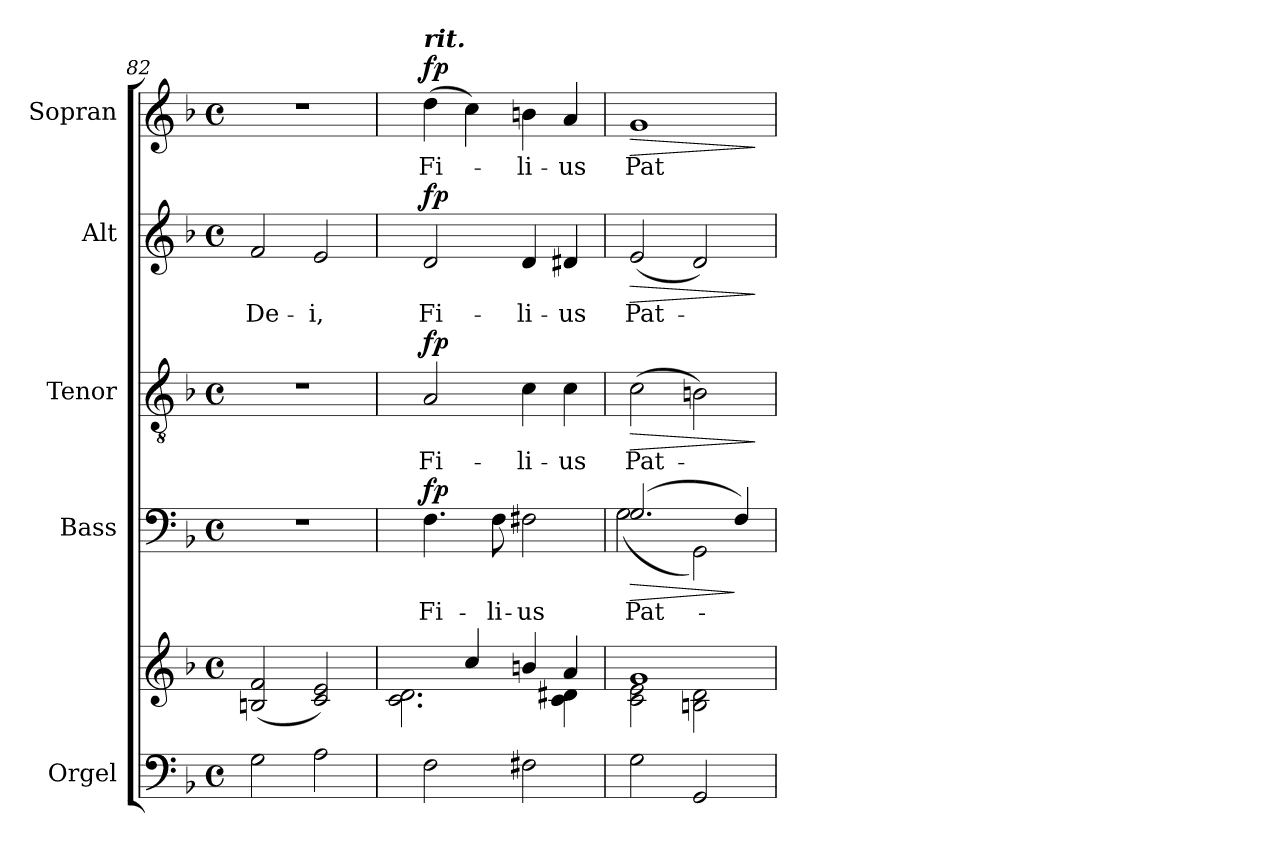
**kern	**kern	**kern	**text	**dynam	**kern	**text	**dynam	**kern	**text	**dynam	**kern	**text	**dynam
*part5	*part5	*part4	*part4	*part4	*part3	*part3	*part3	*part2	*part2	*part2	*part1	*part1	*part1
*staff6	*staff5	*staff4	*staff4	*staff4	*staff3	*staff3	*staff3	*staff2	*staff2	*staff2	*staff1	*staff1	*staff1
*I"Orgel	*	*I"Bass	*	*	*I"Tenor	*	*	*I"Alt	*	*	*I"Sopran	*	*
*I'Org.	*	*I'B.	*	*	*I'T.	*	*	*I'A.	*	*	*I'S.	*	*
*clefF4	*clefG2	*clefF4	*	*	*clefGv2	*	*	*clefG2	*	*	*clefG2	*	*
*k[b-]	*k[b-]	*k[b-]	*	*	*k[b-]	*	*	*k[b-]	*	*	*k[b-]	*	*
*F:	*F:	*F:	*	*	*F:	*	*	*F:	*	*	*F:	*	*
*M4/4	*M4/4	*M4/4	*	*	*M4/4	*	*	*M4/4	*	*	*M4/4	*	*
*met(c)	*met(c)	*met(c)	*	*	*met(c)	*	*	*met(c)	*	*	*met(c)	*	*
=82	=82	=82	=82	=82	=82	=82	=82	=82	=82	=82	=82	=82	=82
!	!	!	!	!	!	!	!	!	!LO:LY:b	!	!	!	!
2G\	(<2Bn/ 2f/	1r	.	.	1r	.	.	2f/	De-	.	1r	.	.
!	!	!	!	!	!	!	!	!	!LO:LY:b	!	!	!	!
2A\	2c/ 2e/)	.	.	.	.	.	.	2e/	-i,	.	.	.	.
!!LO:LB:g=z
=83	=83	=83	=83	=83	=83	=83	=83	=83	=83	=83	=83	=83	=83
*	*^	*	*	*	*	*	*	*	*	*	*	*	*
!	!	!	!	!	!	!	!	!	!	!	!	!LO:TX:a:Bi:t=rit.	!	!
!	!	!	!	!LO:LY:b	!LO:DY:a	!	!LO:LY:b	!LO:DY:a	!	!LO:LY:b	!LO:DY:a	!	!LO:LY:b	!LO:DY:a
2F\	4d/yy	2.c\ 2.d\	4.F\	Fi-	fp	2A/	Fi-	fp	2d/	Fi-	fp	(>4dd\	Fi-	fp
.	4cc/	.	.	.	.	.	.	.	.	.	.	4cc\)	.	.
!	!	!	!	!LO:LY:b	!	!	!	!	!	!	!	!	!	!
.	.	.	8F\	-li-	.	.	.	.	.	.	.	.	.	.
!	!	!	!	!LO:LY:b	!	!	!LO:LY:b	!	!	!LO:LY:b	!	!	!LO:LY:b	!
2F#X\	4bn/	.	2F#X\	-us	.	4c\	-li-	.	4d/	-li-	.	4bn\	-li-	.
!	!	!	!	!	!	!	!LO:LY:b	!	!	!LO:LY:b	!	!	!LO:LY:b	!
.	4a/	4c\ 4d#X\	.	.	.	4c\	-us	.	4d#X/	-us	.	4a/	-us	.
=84	=84	=84	=84	=84	=84	=84	=84	=84	=84	=84	=84	=84	=84	=84
!	!	!	!	!LO:LY:b	!LO:HP:b	!	!LO:LY:b	!LO:HP:b	!	!LO:LY:b	!LO:HP:b	!	!LO:LY:b	!LO:HP:b
*	*	*	*^	*	*	*	*	*	*	*	*	*	*	*
2G\	1g	2c\ 2e\	(2.G/	(<2G\	Pat-	>	(>2c\	Pat-	>	(<2e/	Pat-	>	1g	Pat-	>
2GG/	.	2Bn\ 2d\	.	2GG\)	.	.	2Bn\)	.	.	2d/)	.	.	.	.	.
.	.	.	4F/)	.	.	]	.	.	.	.	.	.	.	.	.
*	*v	*v	*	*	*	*	*	*	*	*	*	*	*	*	*
*	*	*v	*v	*	*	*	*	*	*	*	*	*	*	*
.	.	.	.	.	.	.	]	.	.	]	.	.	]
=	=	=	=	=	=	=	=	=	=	=	=	=	=
*-	*-	*-	*-	*-	*-	*-	*-	*-	*-	*-	*-	*-	*-
